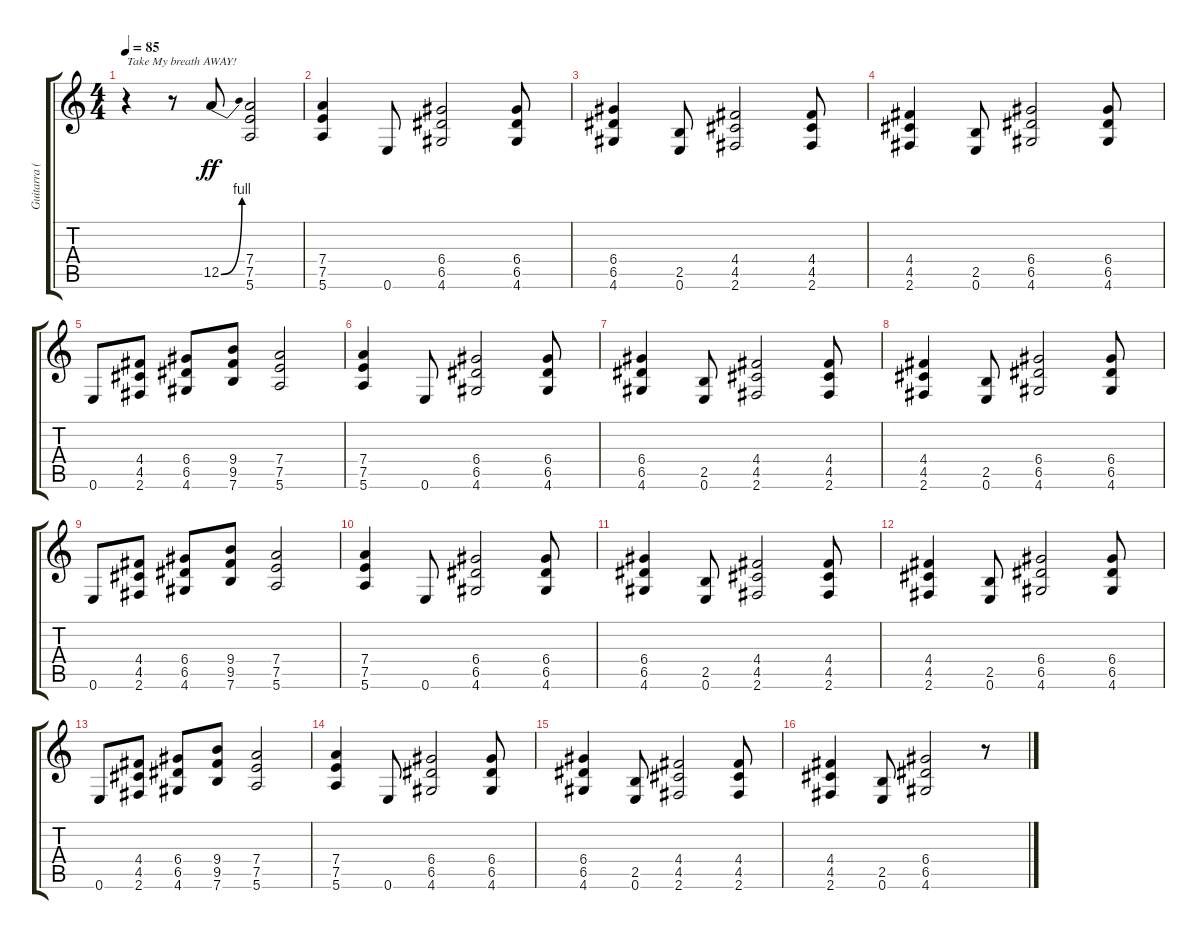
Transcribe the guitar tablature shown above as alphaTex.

\track ("Guitarra (Distorsion)" "Guitarra (") {instrument distortionguitar}
\staff {score tabs}
\tuning (E4 B3 G3 D3 A2 E2) {hide}
\ts (4 4)
\tempo 85
\clef g2
\ks c
r.4{txt "Take My breath AWAY!" dy ff} r.8 12.5{be (bend 0 0 60 4)}.8 (7.4 7.5 5.6).2 |
(7.4 7.5 5.6).4 0.6.8 (6.4 6.5 4.6).2 (6.4 6.5 4.6).8 |
(6.4 6.5 4.6).4 (2.5 0.6).8 (4.4 4.5 2.6).2 (4.4 4.5 2.6).8 |
(4.4 4.5 2.6).4 (2.5 0.6).8 (6.4 6.5 4.6).2 (6.4 6.5 4.6).8 |
0.6.8 (4.4 4.5 2.6).8 (6.4 6.5 4.6).8 (9.4 9.5 7.6).8 (7.4 7.5 5.6).2 |
(7.4 7.5 5.6).4 0.6.8 (6.4 6.5 4.6).2 (6.4 6.5 4.6).8 |
(6.4 6.5 4.6).4 (2.5 0.6).8 (4.4 4.5 2.6).2 (4.4 4.5 2.6).8 |
(4.4 4.5 2.6).4 (2.5 0.6).8 (6.4 6.5 4.6).2 (6.4 6.5 4.6).8 |
0.6.8 (4.4 4.5 2.6).8 (6.4 6.5 4.6).8 (9.4 9.5 7.6).8 (7.4 7.5 5.6).2 |
(7.4 7.5 5.6).4 0.6.8 (6.4 6.5 4.6).2 (6.4 6.5 4.6).8 |
(6.4 6.5 4.6).4 (2.5 0.6).8 (4.4 4.5 2.6).2 (4.4 4.5 2.6).8 |
(4.4 4.5 2.6).4 (2.5 0.6).8 (6.4 6.5 4.6).2 (6.4 6.5 4.6).8 |
0.6.8 (4.4 4.5 2.6).8 (6.4 6.5 4.6).8 (9.4 9.5 7.6).8 (7.4 7.5 5.6).2 |
(7.4 7.5 5.6).4 0.6.8 (6.4 6.5 4.6).2 (6.4 6.5 4.6).8 |
(6.4 6.5 4.6).4 (2.5 0.6).8 (4.4 4.5 2.6).2 (4.4 4.5 2.6).8 |
(4.4 4.5 2.6).4 (2.5 0.6).8 (6.4 6.5 4.6).2 r.8
